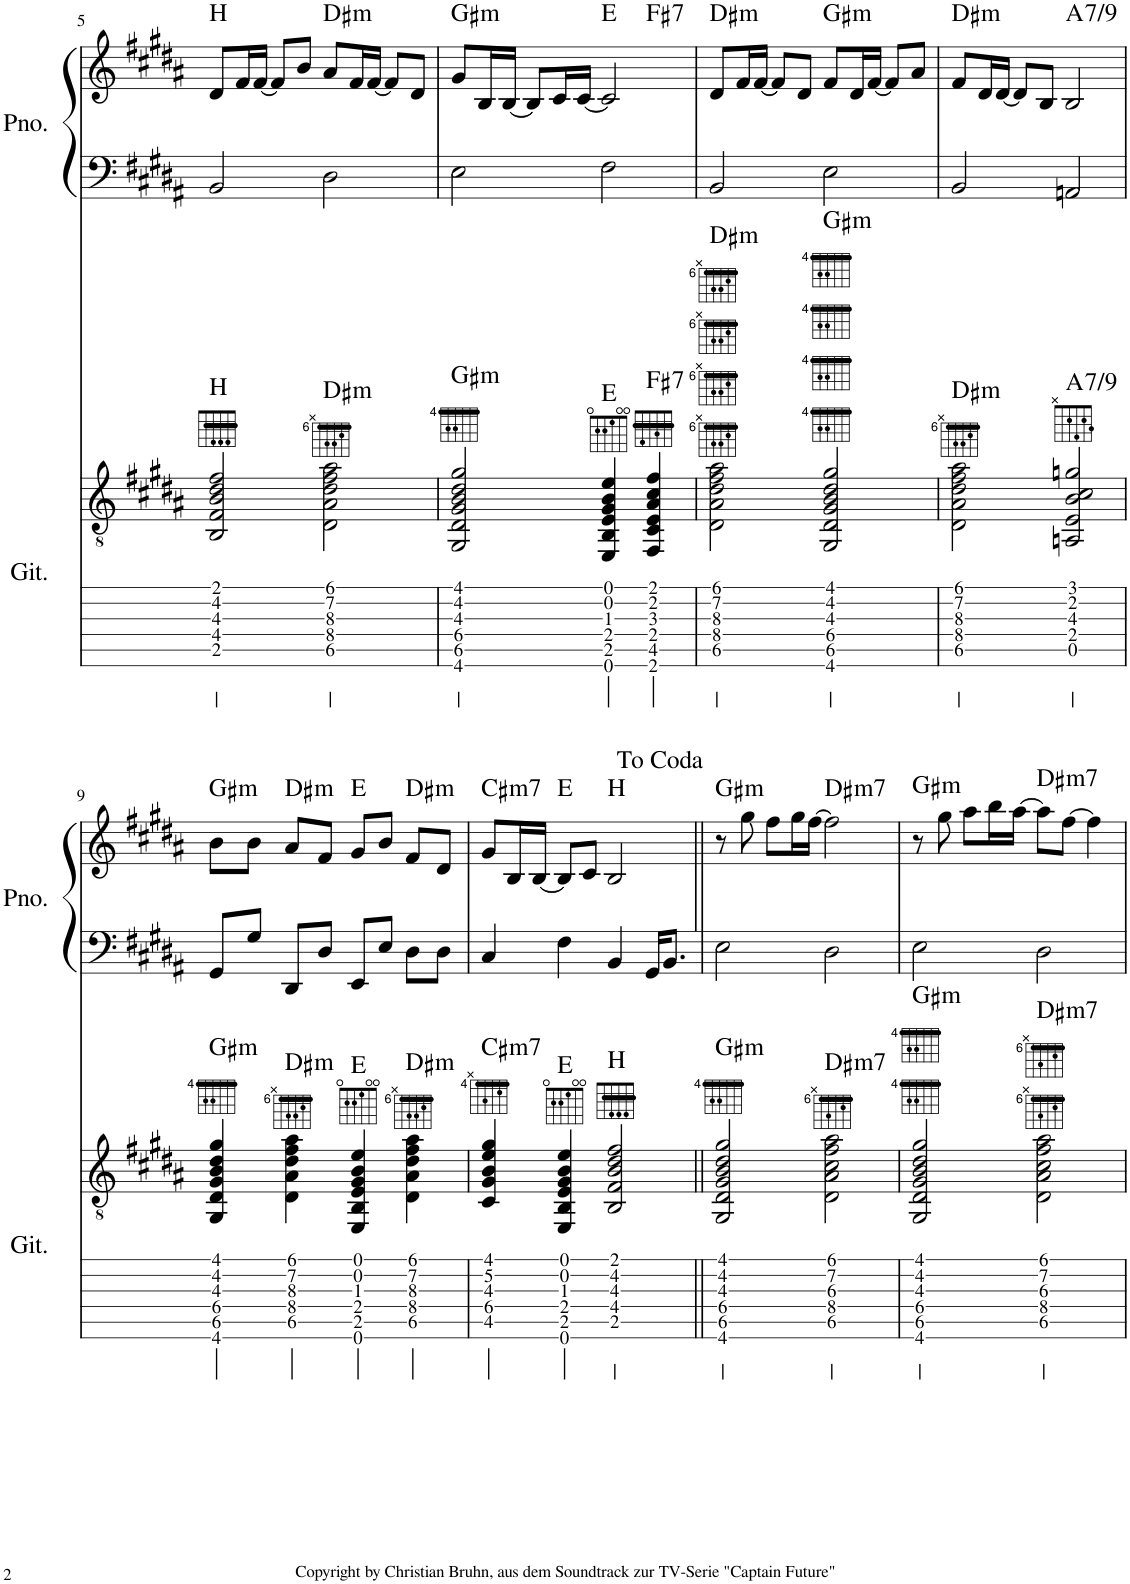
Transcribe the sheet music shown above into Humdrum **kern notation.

**kern	**kern	**harte	**kern	**kern	**harte
*part2	*part2	*part2	*part1	*part1	*part1
*staff4	*staff3	*	*staff2	*staff1	*
*I"Akustische Gitarre	*	*	*I"Klavier	*	*
*I'Git.	*	*	*	*	*
!!LO:PB:g=z
*	*clefGv2	*	*clefF4	*clefG2	*
*k[f#c#g#d#a#]	*k[f#c#g#d#a#]	*	*k[f#c#g#d#a#]	*k[f#c#g#d#a#]	*
*M4/4	*M4/4	*	*M4/4	*M4/4	*
=5	=5	=5	=5	=5	=5
!	!	!LO:H:kt=H	!	!	!LO:H:kt=H
2BB\ 2F#\ 2B\ 2d#\ 2f#\	2BB/ 2F#/ 2B/ 2d#/ 2f#/	N	2BB/	8d#/L	N
.	.	.	.	16f#/L	.
.	.	.	.	[16f#/JJ	.
.	.	.	.	8f#/L]	.
.	.	.	.	8b/J	.
!	!	!LO:H:kt=m	!	!	!LO:H:kt=m
2D#\ 2A#\ 2d#\ 2f#\ 2a#\	2D#\ 2A#\ 2d#\ 2f#\ 2a#\	D#:min	2D#\	8a#/L	D#:min
.	.	.	.	16f#/L	.
.	.	.	.	[16f#/JJ	.
.	.	.	.	8f#/L]	.
.	.	.	.	8d#/J	.
=6	=6	=6	=6	=6	=6
!	!	!LO:H:kt=m	!	!	!LO:H:kt=m
*	*	*	*	*^	*
2GG#\ 2D#\ 2G#\ 2B\ 2d#\ 2g#\	2GG#/ 2D#/ 2G#/ 2B/ 2d#/ 2g#/	G#:min	2E\	8g#/L	2.ryy	G#:min
.	.	.	.	16B/L	.	.
.	.	.	.	[16B/JJ	.	.
.	.	.	.	8B/L]	.	.
.	.	.	.	16c#/L	.	.
.	.	.	.	[16c#/JJ	.	.
4EE\ 4BB\ 4E\ 4G#\ 4B\ 4e\	4EE/ 4BB/ 4E/ 4G#/ 4B/ 4e/	E:maj	2F#\	2c#/]	.	E:maj
!	!	!LO:H:kt=7	!	!	!	!LO:H:kt=7
4FF#\ 4C#\ 4E\ 4A#\ 4c#\ 4f#\	4FF#/ 4C#/ 4E/ 4A#/ 4c#/ 4f#/	F#:7	.	.	4ryy	F#:7
=7	=7	=7	=7	=7	=7	=7
!	!	!LO:H:kt=m	!	!	!	!LO:H:kt=m
*	*	*	*	*v	*v	*
2D#\ 2A#\ 2d#\ 2f#\ 2a#\	2D#\ 2A#\ 2d#\ 2f#\ 2a#\	D#:min	2BB/	8d#/L	D#:min
.	.	.	.	16f#/L	.
.	.	.	.	[16f#/JJ	.
.	.	.	.	8f#/L]	.
.	.	.	.	8d#/J	.
!	!	!LO:H:kt=m	!	!	!LO:H:kt=m
2GG#\ 2D#\ 2G#\ 2B\ 2d#\ 2g#\	2GG#/ 2D#/ 2G#/ 2B/ 2d#/ 2g#/	G#:min	2E\	8f#/L	G#:min
.	.	.	.	16d#/L	.
.	.	.	.	[16f#/JJ	.
.	.	.	.	8f#/L]	.
.	.	.	.	8a#/J	.
=8	=8	=8	=8	=8	=8
!	!	!LO:H:kt=m	!	!	!LO:H:kt=m
2D#\ 2A#\ 2d#\ 2f#\ 2a#\	2D#\ 2A#\ 2d#\ 2f#\ 2a#\	D#:min	2BB/	8f#/L	D#:min
.	.	.	.	16d#/L	.
.	.	.	.	[16d#/JJ	.
.	.	.	.	8d#/L]	.
.	.	.	.	8B/J	.
!	!	!LO:H:kt=7/9	!	!	!LO:H:kt=7/9
2AA\ 2E\ 2B\ 2c#\ 2g\	2AAn/ 2E/ 2B/ 2c#/ 2gn/	A:maj	2AAn/	2B/	A:maj
!!LO:LB:g=z
=9	=9	=9	=9	=9	=9
!	!	!LO:H:kt=m	!	!	!LO:H:kt=m
4GG#\ 4D#\ 4G#\ 4B\ 4d#\ 4g#\	4GG#/ 4D#/ 4G#/ 4B/ 4d#/ 4g#/	G#:min	8GG#/L	8b\L	G#:min
.	.	.	8G#/J	8b\J	.
!	!	!LO:H:kt=m	!	!	!LO:H:kt=m
4D#\ 4A#\ 4d#\ 4f#\ 4a#\	4D#\ 4A#\ 4d#\ 4f#\ 4a#\	D#:min	8DD#/L	8a#/L	D#:min
.	.	.	8D#/J	8f#/J	.
4EE\ 4BB\ 4E\ 4G#\ 4B\ 4e\	4EE/ 4BB/ 4E/ 4G#/ 4B/ 4e/	E:maj	8EE/L	8g#/L	E:maj
.	.	.	8E/J	8b/J	.
!	!	!LO:H:kt=m	!	!	!LO:H:kt=m
4D#\ 4A#\ 4d#\ 4f#\ 4a#\	4D#\ 4A#\ 4d#\ 4f#\ 4a#\	D#:min	8D#\L	8f#/L	D#:min
.	.	.	8D#\J	8d#/J	.
=10	=10	=10	=10	=10	=10
!	!	!LO:H:kt=m7	!	!	!LO:H:kt=m7
4C#\ 4G#\ 4B\ 4e\ 4g#\	4C#/ 4G#/ 4B/ 4e/ 4g#/	C#:min7	4C#/	8g#/L	C#:min7
.	.	.	.	16B/L	.
.	.	.	.	[16B/JJ	.
4EE\ 4BB\ 4E\ 4G#\ 4B\ 4e\	4EE/ 4BB/ 4E/ 4G#/ 4B/ 4e/	E:maj	4F#\	8B/L]	E:maj
.	.	.	.	8c#/J	.
!	!	!LO:H:kt=H	!	!	!LO:H:kt=H
2BB\ 2F#\ 2B\ 2d#\ 2f#\	2BB/ 2F#/ 2B/ 2d#/ 2f#/	N	4BB/	2B/	N
.	.	.	16GG#/KL	.	.
.	.	.	8.BB/J	.	.
=11||	=11||	=11||	=11||	=11||	=11||
!	!	!LO:H:kt=m	!	!	!LO:H:kt=m
2GG#\ 2D#\ 2G#\ 2B\ 2d#\ 2g#\	2GG#/ 2D#/ 2G#/ 2B/ 2d#/ 2g#/	G#:min	2E\	8r	G#:min
.	.	.	.	8gg#\	.
.	.	.	.	8ff#\L	.
.	.	.	.	16gg#\L	.
.	.	.	.	[16ff#\JJ	.
!	!	!LO:H:kt=m7	!	!	!LO:H:kt=m7
2D#\ 2A#\ 2c#\ 2f#\ 2a#\	2D#\ 2A#\ 2c#\ 2f#\ 2a#\	D#:min7	2D#\	2ff#\]	D#:min7
=12	=12	=12	=12	=12	=12
!	!	!LO:H:kt=m	!	!	!LO:H:kt=m
2GG#\ 2D#\ 2G#\ 2B\ 2d#\ 2g#\	2GG#/ 2D#/ 2G#/ 2B/ 2d#/ 2g#/	G#:min	2E\	8r	G#:min
.	.	.	.	8gg#\	.
.	.	.	.	8aa#\L	.
.	.	.	.	16bb\L	.
.	.	.	.	[16aa#\JJ	.
!	!	!LO:H:kt=m7	!	!	!LO:H:kt=m7
2D#\ 2A#\ 2c#\ 2f#\ 2a#\	2D#\ 2A#\ 2c#\ 2f#\ 2a#\	D#:min7	2D#\	8aa#\L]	D#:min7
.	.	.	.	[8ff#\J	.
.	.	.	.	4ff#\]	.
=	=	=	=	=	=
*-	*-	*-	*-	*-	*-
